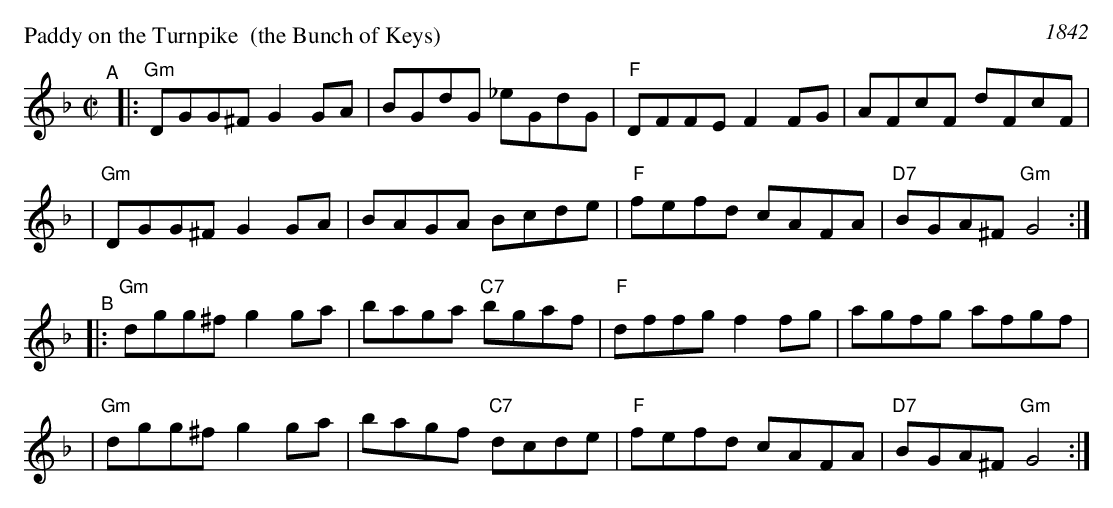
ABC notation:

X:1
P: Paddy on the Turnpike  (the Bunch of Keys)
O: 1842
L: 1/8
M: C|
K: Gdor
"^A"[|]\
|:"Gm"DGG^F G2GA | BGdG _eGdG | "F"DFFE F2FG |    AFcF    dFcF |
| "Gm"DGG^F G2GA | BAGA  Bcde | "F"fefd cAFA |"D7"BGA^F "Gm"G4 :|
"^B"\
|:"Gm"dgg^f g2ga | baga "C7"bgaf | "F"dffg f2fg |   agfg     afgf |
| "Gm"dgg^f g2ga | bagf "C7"dcde | "F"fefd cAFA |"D7"BGA^F "Gm"G4 :|
